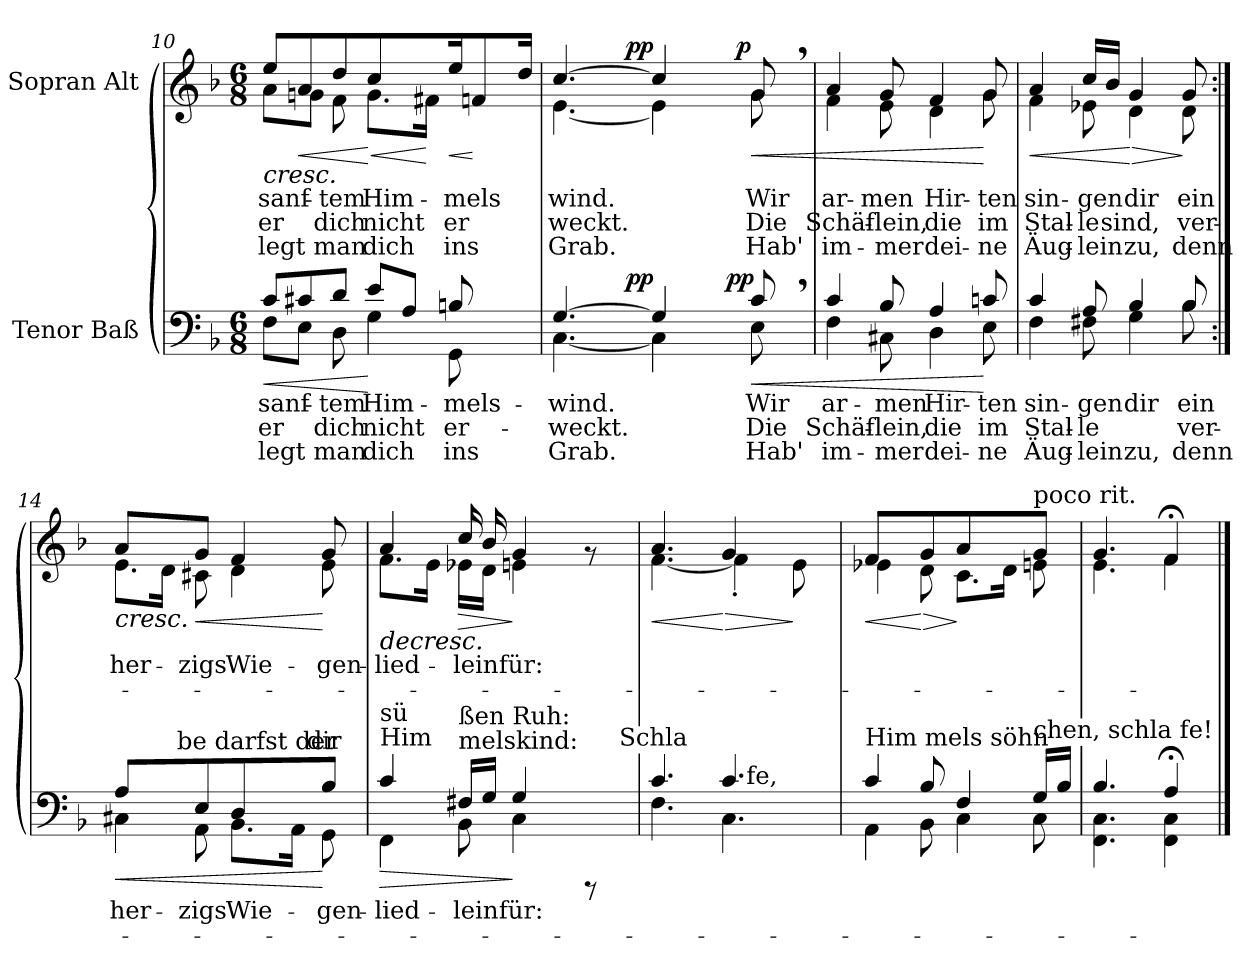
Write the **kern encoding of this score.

**kern	**text	**text	**text	**dynam	**kern	**text	**text	**text	**dynam
*part2	*part2	*part2	*part2	*part2	*part1	*part1	*part1	*part1	*part1
*staff2	*staff2	*staff2	*staff2	*staff2	*staff1	*staff1	*staff1	*staff1	*staff1
*I"Tenor  Baß	*	*	*	*	*I"Sopran  Alt	*	*	*	*
!!LO:LB:g=z
*clefF4	*	*	*	*	*clefG2	*	*	*	*
*k[b-]	*	*	*	*	*k[b-]	*	*	*	*
*F:	*	*	*	*	*F:	*	*	*	*
*M6/8	*	*	*	*	*M6/8	*	*	*	*
=10	=10	=10	=10	=10	=10	=10	=10	=10	=10
!	!LO:LY:a:rj	!LO:LY:a:rj	!LO:LY:a:rj	!LO:HP:b	!	!LO:LY:b:rj	!LO:LY:b:rj	!LO:LY:b:rj	!LO:HP:b
*^	*	*	*	*	*^	*	*	*	*
8c/L	8F\L	sanf-	-er	legt	<	8ee/L	8a\L	sanf-	-er	legt	<
!	!	!LO:LY:a:rj	!LO:LY:a:rj	!LO:LY:a:rj	!	!	!	!LO:LY:b:rj	!LO:LY:b:rj	!LO:LY:b:rj	!LO:HP:b
8c#X/	8E\J	.	.	.	.	8a/	8gn\J	.	.	.	<
!	!	!LO:LY:a:rj	!LO:LY:a:rj	!LO:LY:a:rj	!	!	!	!LO:LY:b:rj	!LO:LY:b:rj	!LO:LY:b:rj	!
8d/J	8D\	tem	dich	man	.	8dd/J	8f\	tem	dich	man	.
!	!	!LO:LY:a:rj	!LO:LY:a:rj	!LO:LY:a:rj	!	!	!	!LO:LY:b:rj	!LO:LY:b:rj	!LO:LY:b:rj	!LO:HP:b
4G\	8e/L	Him-	-nicht	dich	[	4cc/	8.g\L	Him-	-nicht	dich	< [ [
!	!	!LO:LY:a:rj	!LO:LY:a:rj	!LO:LY:a:rj	!	!	!	!	!	!	!
.	8A/J	.	-	--	.	.	.	.	.	.	.
!	!	!	!	!	!	!	!	!LO:LY:b:rj	!LO:LY:b:rj	!LO:LY:b:rj	!
.	.	.	.	.	.	.	16f#X\J	.	-	--	.
!	!	!LO:LY:a:rj	!LO:LY:a:rj	!LO:LY:a:rj	!	!	!	!LO:LY:b:rj	!LO:LY:b:rj	!LO:LY:b:rj	!LO:HP:n=1:b
8Bn/	8GG\	-mels-	-er-	-ins	.	16ee/	4ryy	mels-	-er-	-ins	[ <
.	.	.	.	.	.	8fn\	.	.	.	.	[
8ryy	8ryy	.	.	.	.	.	.	.	.	.	.
!	!	!	!	!	!	!	!	!LO:LY:b:rj	!LO:LY:b:rj	!LO:LY:b:rj	!
.	.	.	.	.	.	16dd/J	.	-	--	-	.
*	*	*	*	*	*	*v	*v	*	*	*	*
=11	=11	=11	=11	=11	=11	=11	=11	=11	=11	=11
!	!	!LO:LY:a:rj	!LO:LY:a:rj	!LO:LY:a:rj	!	!	!LO:LY:b:rj	!LO:LY:b:rj	!LO:LY:b:rj	!
*^	*	*	*	*	*	*^	*	*	*	*
*	*	*^	*	*	*	*	*	*^	*	*	*	*
*	*	*	*	*	*	*	*	*	*	*^	*	*	*	*
[>4.G/	[<4.C\	4ryy	2ryy	wind.	weckt.	Grab.	.	[>4.cc/	[<4.e\	4ryy	2ryy	-wind.	weckt.	Grab.	.
.	.	32.ryy	.	.	.	.	.	.	.	32.ryy	.	.	.	.	.
!	!	!	!	!	!	!	!LO:DY:a	!	!	!	!	!	!	!	!LO:DY:b
.	.	4ryy	.	.	.	.	pp	.	.	4ryy	.	.	.	.	pp
!	!	!	!	!LO:LY:a:rj	!LO:LY:a:rj	!LO:LY:a:rj	!	!	!	!	!	!LO:LY:b:rj	!LO:LY:b:rj	!LO:LY:b:rj	!
4G/]	4C\]	.	.	.	.	.	.	4cc/]	4e\]	.	.	.	.	.	.
.	.	.	16ryy	.	.	.	.	.	.	.	16.ryy	.	.	.	.
.	.	8ryy	.	.	.	.	.	.	.	8ryy	.	.	.	.	.
.	.	.	64ryy	.	.	.	.	.	.	.	.	.	.	.	.
!	!	!	!	!	!	!	!LO:DY:a	!	!	!	!	!	!	!	!
.	.	.	8ryy	.	.	.	pp	.	.	.	.	.	.	.	.
!	!	!	!	!	!	!	!	!	!	!	!	!	!	!	!LO:DY:b
.	.	.	.	.	.	.	.	.	.	.	8ryy	.	.	.	p
!	!	!	!	!LO:LY:a:rj	!LO:LY:a:rj	!LO:LY:a:rj	!LO:HP:b	!	!	!	!	!LO:LY:b:rj	!LO:LY:b:rj	!LO:LY:b:rj	!LO:HP:b
!	!	!	!	!	!	!	!	!	!	!	!	!	!	!	!LO:HP:n=1:b
8c,</	8E\	.	.	Wir	Die	Hab'	<	8g,>/	8g\	.	.	Wir	Die	Hab'	> <
.	.	16ryy	.	.	.	.	.	.	.	16ryy	.	.	.	.	.
.	.	.	32.ryy	.	.	.	.	.	.	.	.	.	.	.	.
.	.	.	.	.	.	.	.	.	.	.	32ryy	.	.	.	.
.	.	64ryy	.	.	.	.	.	.	.	64ryy	.	.	.	.	.
=12	=12	=12	=12	=12	=12	=12	=12	=12	=12	=12	=12	=12	=12	=12	=12
!	!	!	!	!LO:LY:a:rj	!LO:LY:a:rj	!LO:LY:a:rj	!	!	!	!	!	!LO:LY:b:rj	!LO:LY:b:rj	!LO:LY:b:rj	!
*	*v	*v	*v	*	*	*	*	*	*	*	*	*	*	*	*
*	*	*	*	*	*	*	*v	*v	*v	*	*	*	*
4c/	4F\	ar-	-Schäf-	-im-	.	4a/	4f\	ar-	-Schäf-	-im-	.
!	!	!LO:LY:a:rj	!LO:LY:a:rj	!LO:LY:a:rj	!	!	!	!LO:LY:b:rj	!LO:LY:b:rj	!LO:LY:b:rj	!
8B-/	8C#X\	-men	lein,	mer	.	8g/	8e\	-men	lein,	mer	.
!	!	!LO:LY:a:rj	!LO:LY:a:rj	!LO:LY:a:rj	!	!	!	!LO:LY:b:rj	!LO:LY:b:rj	!LO:LY:b:rj	!
4A/	4D\	Hir-	-die	dei-	.	4d\	4f/	Hir-	-die	dei-	.
!	!	!LO:LY:a:rj	!LO:LY:a:rj	!LO:LY:a:rj	!	!	!	!LO:LY:b:rj	!LO:LY:b:rj	!LO:LY:b:rj	!
8cn/	8E\	-ten	im	ne	[	8g/	8g\	-ten	im	ne	] [
=13	=13	=13	=13	=13	=13	=13	=13	=13	=13	=13	=13
!	!	!LO:LY:a:rj	!LO:LY:a:rj	!LO:LY:a:rj	!	!	!	!LO:LY:b:rj	!LO:LY:b:rj	!LO:LY:b:rj	!LO:HP:b
!	!	!	!	!	!	!	!	!	!	!	!LO:HP:n=1:b
4c/	4F\	sin-	-Stal-	-Äug-	.	4a/	4f\	sin-	-Stal-	-Äug-	< <
!	!	!LO:LY:a:rj	!LO:LY:a:rj	!LO:LY:a:rj	!	!	!	!LO:LY:b:rj	!LO:LY:b:rj	!LO:LY:b:rj	!
8A/	8F#X\	-gen	le	lein	.	8e-X\	16cc/L	-gen	le	lein	.
!	!	!	!	!	!	!	!	!LO:LY:b:rj	!LO:LY:b:rj	!LO:LY:b:rj	!
.	.	.	.	.	.	.	16b-/J	.	sind,	.	.
!	!	!LO:LY:a:rj	!LO:LY:a:rj	!LO:LY:a:rj	!	!	!	!LO:LY:b:rj	!LO:LY:b:rj	!LO:LY:b:rj	!LO:HP:b
!	!	!	!	!	!	!	!	!	!	!	!LO:HP:n=1:b
4B-/	4G\	dir	.	zu,	.	4g/	4d\	dir	.	zu,	> [ [ >
!	!	!LO:LY:a:rj	!LO:LY:a:rj	!LO:LY:a:rj	!	!	!	!LO:LY:b:rj	!LO:LY:b:rj	!LO:LY:b:rj	!
8B-/	8B-\	ein	ver-	-denn	.	8g/	8d\	ein	ver-	-denn	] ]
!!LO:LB:g=z	!!
=14:|!	=14:|!	=14:|!	=14:|!	=14:|!	=14:|!	=14:|!	=14:|!	=14:|!	=14:|!	=14:|!	=14:|!
!LO:TX:a:t=stum men vor	!	!	!	!	!	!	!	!	!	!	!
!LO:TX:a:t=du	!	!	!	!	!	!	!	!	!	!	!
!	!	!LO:LY:a:rj	!	!	!LO:HP:b	!	!	!LO:LY:b:rj	!	!	!LO:HP:b
*^	*^	*	*	*	*	*	*	*	*	*	*
4A/	4C#X\	8..ryy	2ryy	her-	.	.	<	4a/	8.e\L	her-	.	.	<
!	!	!	!	!	!	!	!	!	!	!LO:LY:b:rj	!	!	!
.	.	.	.	.	.	.	.	.	16d\J	--	.	.	.
!	!	!LO:TX:a:t=be darfst der	!	!	!	!	!	!	!	!	!	!	!
.	.	2ryy	.	.	.	.	.	.	.	.	.	.	.
!	!	!	!	!LO:LY:a:rj	!	!	!	!	!	!LO:LY:b:rj	!	!	!LO:HP:b
8E/	8AA\	.	.	-zigs	.	.	.	8g/J	8c#X\	-zigs	.	.	<
!	!	!	!	!LO:LY:a:rj	!	!	!	!	!	!LO:LY:b:rj	!	!	!
4D/	8.BB-\L	.	.	Wie-	.	.	.	4f/	4d\	Wie-	.	.	.
.	.	.	16.ryy	.	.	.	.	.	.	.	.	.	.
!	!	!	!	!LO:LY:a:rj	!	!	!	!	!	!	!	!	!
.	16AA\J	.	.	--	.	.	.	.	.	.	.	.	.
!	!	!	!LO:TX:a:t=dir	!	!	!	!	!	!	!	!	!	!
.	.	.	8ryy	.	.	.	.	.	.	.	.	.	.
!	!	!	!	!LO:LY:a:rj	!	!	!	!	!	!LO:LY:b:rj	!	!	!
8B-/J	8GG\	.	.	-gen-	.	.	[	8g/	8e\	-gen-	.	.	[ [
.	.	32ryy	32ryy	.	.	.	.	.	.	.	.	.	.
=15	=15	=15	=15	=15	=15	=15	=15	=15	=15	=15	=15	=15	=15
!LO:TX:a:t=Him	!	!	!	!	!	!	!	!	!	!	!	!	!
!LO:TX:a:t=sü	!	!	!	!	!	!	!	!	!	!	!	!	!
!	!	!	!	!LO:LY:a:rj	!	!	!LO:HP:b	!	!	!LO:LY:b:rj	!	!	!LO:HP:b
*	*	*v	*v	*	*	*	*	*	*	*	*	*	*
4FF\	4c/	2ryy	-lied-	.	.	>	4a/	8.f\L	-lied-	.	.	>
!	!	!	!	!	!	!	!	!	!LO:LY:b:rj	!	!	!
.	.	.	.	.	.	.	.	16e\J	--	.	.	.
!LO:TX:a:t=melskind&colon;	!	!	!	!	!	!	!	!	!	!	!	!
!LO:TX:a:t=ßen Ruh&colon;	!	!	!	!	!	!	!	!	!	!	!	!
!	!	!	!LO:LY:a:rj	!	!	!	!	!	!LO:LY:b:rj	!	!	!LO:HP:b
8BB-\	16F#X/L	.	-lein	.	.	.	16cc/	16e-X\L	-lein	.	.	>
!	!	!	!LO:LY:a:rj	!	!	!	!	!	!LO:LY:b:rj	!	!	!
.	16G/J	.	.	.	.	.	16b-/	16d\J	.	.	.	.
!	!	!	!LO:LY:a:rj	!	!	!	!	!	!LO:LY:b:rj	!	!	!
4G/	4C\	.	für:	.	.	]	4g/	4en\	für:	.	.	] ]
.	.	8ryy	.	.	.	.	.	.	.	.	.	.
8rCCC	8ryy	16ryy	.	.	.	.	8rf	8ryy	.	.	.	.
.	.	64ryy	.	.	.	.	.	.	.	.	.	.
!	!	!LO:TX:a:t=Schla	!	!	!	!	!	!	!	!	!	!
.	.	32.ryy	.	.	.	.	.	.	.	.	.	.
=16	=16	=16	=16	=16	=16	=16	=16	=16	=16	=16	=16	=16
!	!	!	!LO:LY:a:rj	!	!	!	!	!	!LO:LY:b:rj	!	!	!LO:HP:b
4.c/	4.F\	4..ryy	.	.	.	.	4.a/	[<4.f\	.	.	.	<
!	!	!	!LO:LY:a:rj	!	!	!	!	!	!LO:LY:b:rj	!	!	!LO:HP:b
4.c/	4.C\	.	.	.	.	.	4g/	4f'>\]	.	.	.	> [
!	!	!LO:TX:a:t=fe,	!	!	!	!	!	!	!	!	!	!
.	.	4ryy	.	.	.	.	.	.	.	.	.	.
!	!	!	!	!	!	!	!	!	!LO:LY:b:rj	!	!	!
.	.	.	.	.	.	.	8e\	8ryy	.	.	.	]
.	.	16ryy	.	.	.	.	.	.	.	.	.	.
=17	=17	=17	=17	=17	=17	=17	=17	=17	=17	=17	=17	=17
!LO:TX:a:t=Him mels söhn	!	!	!	!	!	!	!	!	!	!	!	!
!	!	!	!LO:LY:a:rj	!	!	!	!	!	!LO:LY:b:rj	!	!	!LO:HP:b
*	*v	*v	*	*	*	*	*	*	*	*	*	*
4c/	4AA\	.	.	.	.	4f/	4e-X\	.	.	.	<
!	!	!LO:LY:a:rj	!	!	!	!	!	!LO:LY:b:rj	!	!	!LO:HP:b
8B-/	8BB-\	.	.	.	.	8g/	8d\	.	.	.	> [
!	!	!LO:LY:a:rj	!	!	!	!	!	!LO:LY:b:rj	!	!	!
4F/	4C\	.	.	.	.	4a/	8.c\L	.	.	.	]
!	!	!	!	!	!	!	!	!LO:LY:b:rj	!	!	!
.	.	.	.	.	.	.	16d\J	.	.	.	.
!	!	!	!	!	!	!LO:TX:a:t=poco rit.	!	!	!	!	!
!LO:TX:a:t=chen, schla fe!	!	!	!	!	!	!	!	!	!	!	!
!	!	!LO:LY:a:rj	!	!	!	!	!	!LO:LY:b:rj	!	!	!
8C\	16G/L	.	.	.	.	8g/J	8en\	.	.	.	.
!	!	!LO:LY:a:rj	!	!	!	!	!	!	!	!	!
.	16B-/J	.	.	.	.	.	.	.	.	.	.
=18	=18	=18	=18	=18	=18	=18	=18	=18	=18	=18	=18
!	!	!LO:LY:a:rj	!	!	!	!	!	!LO:LY:b:rj	!	!	!
4.B-/	4.C\ 4.FF\	.	.	.	.	4.g/	4.e\	.	.	.	.
!	!	!LO:LY:a:rj	!	!	!	!	!	!LO:LY:b:rj	!	!	!
4A;/	4C\ 4FF\	.	.	.	.	4f;</	4f\	.	.	.	.
*v	*v	*	*	*	*	*	*	*	*	*	*
*	*	*	*	*	*v	*v	*	*	*	*
==	==	==	==	==	==	==	==	==	==
*-	*-	*-	*-	*-	*-	*-	*-	*-	*-
